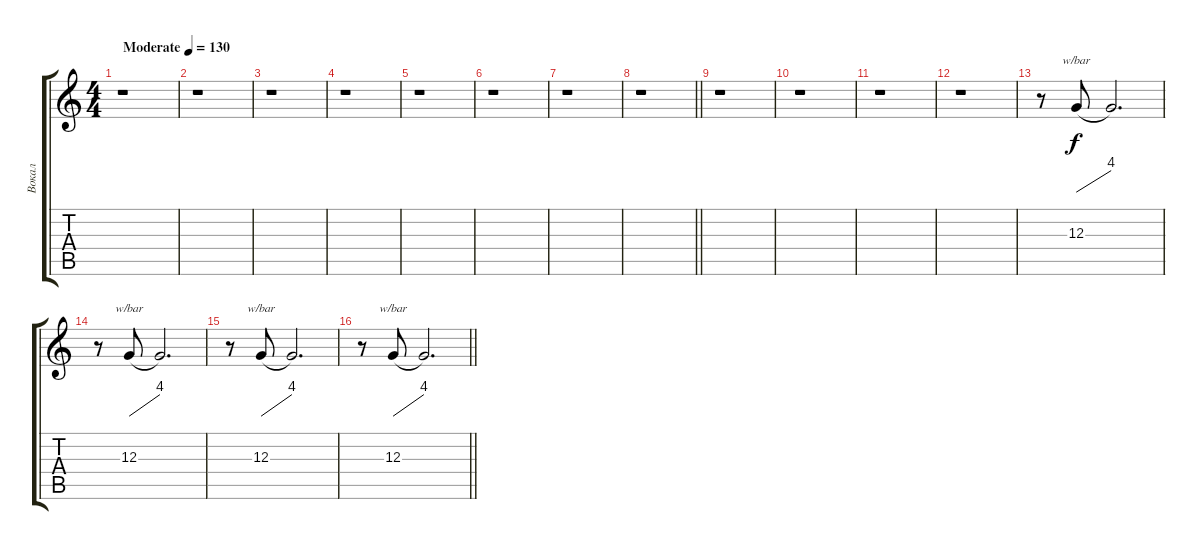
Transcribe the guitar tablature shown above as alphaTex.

\track ("Вокал" "Вокал") {instrument oboe}
\staff {score tabs}
\tuning (E4 B3 G3 D3 A2 E2) {hide}
\ts (4 4)
\tempo (130 "Moderate")
\clef g2
\ks c
r.1{dy f instrument oboe} |
r.1 |
r.1 |
r.1 |
r.1 |
r.1 |
r.1 |
\barLineRight lightlight
r.1 |
r.1 |
r.1 |
r.1 |
r.1 |
r.8 12.3.8{tbe (dive default 0 0 60 16)} 12.3{t}.2{d} |
r.8 12.3.8{tbe (dive default 0 0 60 16)} 12.3{t}.2{d} |
r.8 12.3.8{tbe (dive default 0 0 60 16)} 12.3{t}.2{d} |
\barLineRight lightlight
r.8 12.3.8{tbe (dive default 0 0 60 16)} 12.3{t}.2{d}
